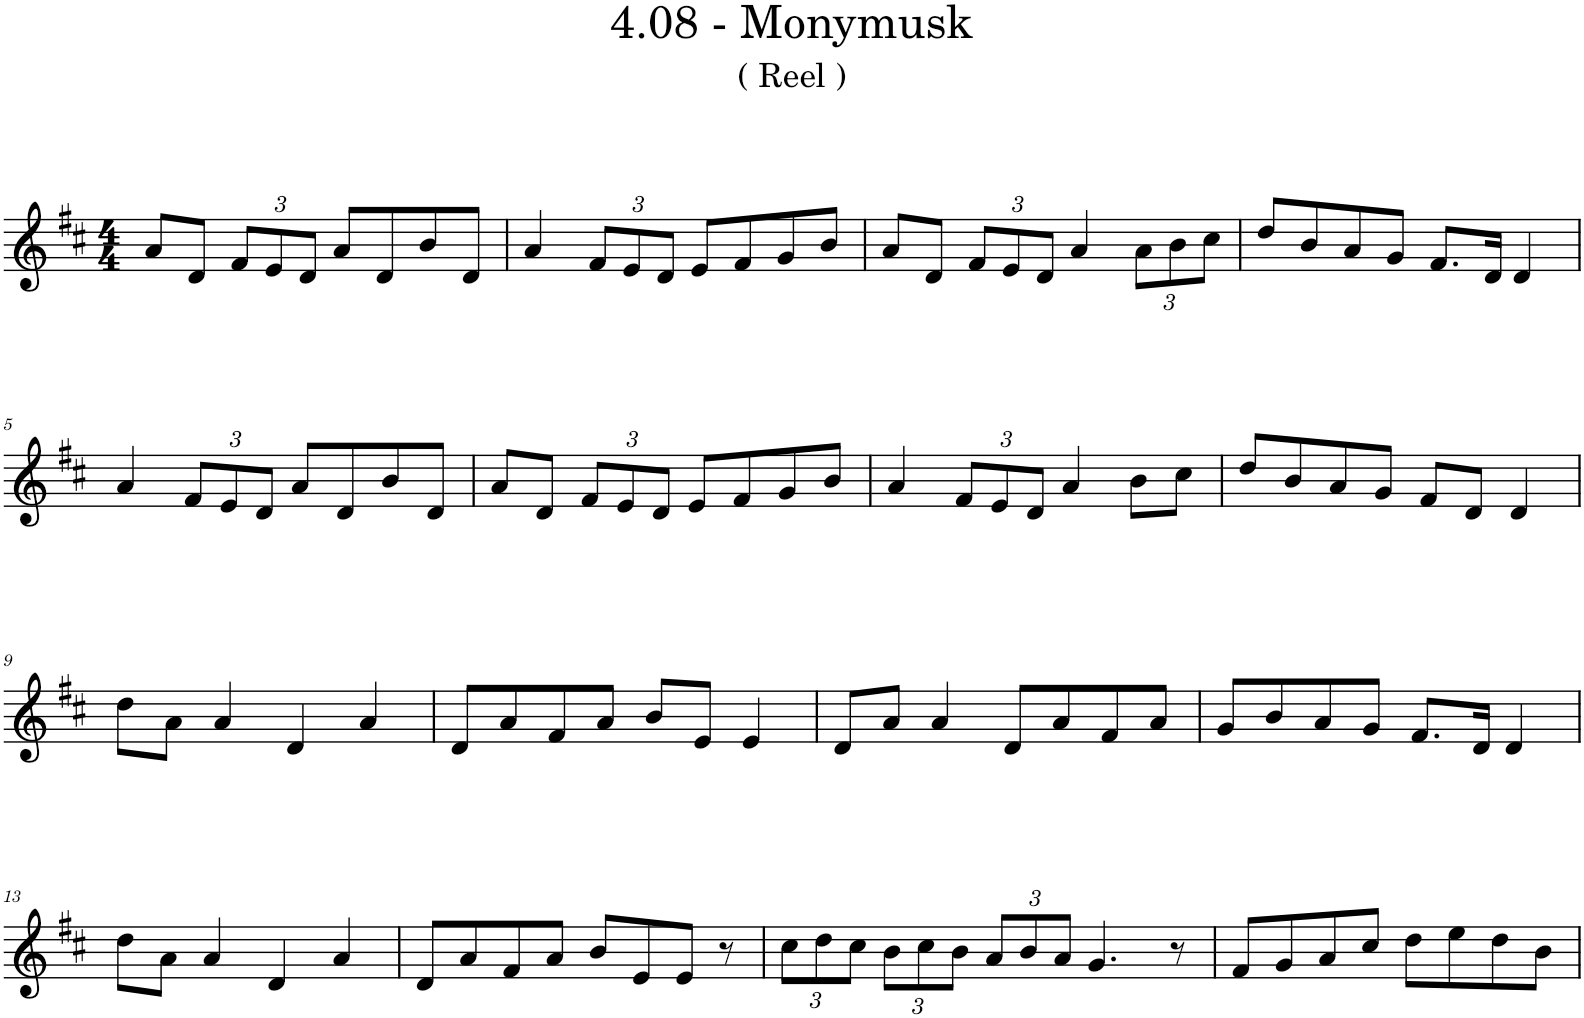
**kern
*part1
*staff1
*I"Piano
*I'Pno
*clefG2
*k[f#c#]
*D:
*M4/4
=1
8a/L
8d/J
*Xbrackettup
12f#/L
12e/
12d/J
8a/L
8d/
8b/
8d/J
=2
4a/
12f#/L
12e/
12d/J
8e/L
8f#/
8g/
8b/J
=3
8a/L
8d/J
12f#/L
12e/
12d/J
4a/
12a\L
12b\
12cc#\J
=4
8dd/L
8b/
8a/
8g/J
8.f#/L
16d/Jk
4d/
!!LO:LB:g=z
=5
4a/
12f#/L
12e/
12d/J
8a/L
8d/
8b/
8d/J
=6
8a/L
8d/J
12f#/L
12e/
12d/J
8e/L
8f#/
8g/
8b/J
=7
4a/
12f#/L
12e/
12d/J
4a/
8b\L
8cc#\J
=8
8dd/L
8b/
8a/
8g/J
8f#/L
8d/J
4d/
!!LO:LB:g=z
=9
8dd\L
8a\J
4a/
4d/
4a/
=10
8d/L
8a/
8f#/
8a/J
8b/L
8e/J
4e/
=11
8d/L
8a/J
4a/
8d/L
8a/
8f#/
8a/J
=12
8g/L
8b/
8a/
8g/J
8.f#/L
16d/Jk
4d/
!!LO:LB:g=z
=13
8dd\L
8a\J
4a/
4d/
4a/
=14
8d/L
8a/
8f#/
8a/J
8b/L
8e/
8e/J
8r
=15
12cc#\L
12dd\
12cc#\J
12b\L
12cc#\
12b\J
12a/L
12b/
12a/J
[4g/
8ryy
8r
=16
8f#/L
8g/]
8g/
8a/
8cc#/J
8dd\L
8ee\
8dd\
8b\J
=
*-
